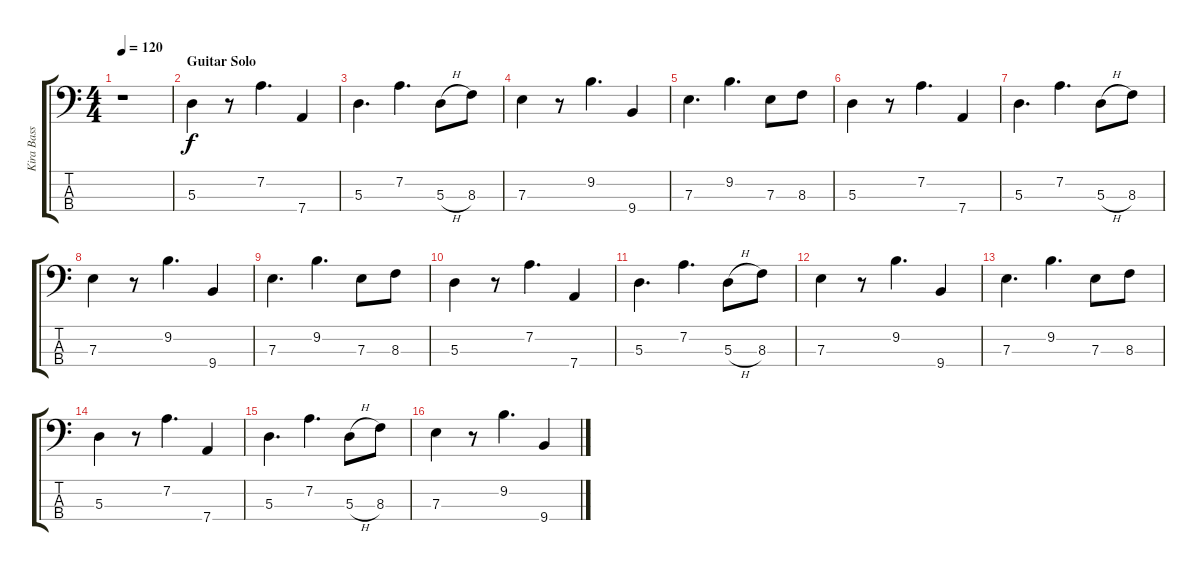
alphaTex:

\track ("Kira Bass" "Kira Bass") {instrument electricbassfinger}
\staff {score tabs}
\tuning (G2 D2 A1 D1) {hide}
\ts (4 4)
\tempo 120
\clef f4
\ks c
r.1{dy f} |
\section ("" "Guitar Solo")
5.3.4 r.8 7.2.4{d} 7.4.4 |
5.3.4{d} 7.2.4{d} 5.3{h}.8 8.3.8 |
7.3.4 r.8 9.2.4{d} 9.4.4 |
7.3.4{d} 9.2.4{d} 7.3.8 8.3.8 |
5.3.4 r.8 7.2.4{d} 7.4.4 |
5.3.4{d} 7.2.4{d} 5.3{h}.8 8.3.8 |
7.3.4 r.8 9.2.4{d} 9.4.4 |
7.3.4{d} 9.2.4{d} 7.3.8 8.3.8 |
5.3.4 r.8 7.2.4{d} 7.4.4 |
5.3.4{d} 7.2.4{d} 5.3{h}.8 8.3.8 |
7.3.4 r.8 9.2.4{d} 9.4.4 |
7.3.4{d} 9.2.4{d} 7.3.8 8.3.8 |
5.3.4 r.8 7.2.4{d} 7.4.4 |
5.3.4{d} 7.2.4{d} 5.3{h}.8 8.3.8 |
7.3.4 r.8 9.2.4{d} 9.4.4
